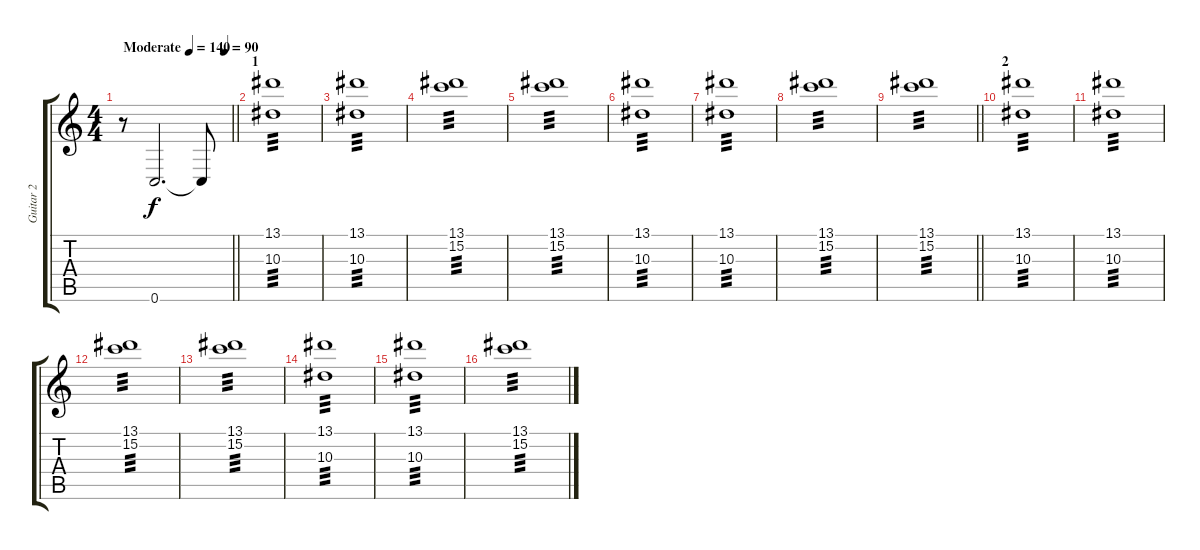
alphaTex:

\track ("Guitar 2" "Guitar 2") {instrument overdrivenguitar}
\staff {score tabs}
\tuning (D4 A3 F3 C3 G2 C2) {hide}
\ts (4 4)
\tempo (140 "Moderate")
\tempo (90 0.9375)
\tempo (140 "Moderate")
\clef g2
\barLineRight lightlight
\ks c
r.8{dy f instrument overdrivenguitar} 0.6.2{d} 0.6{t}.8 |
\section ("" "1")
(13.1 10.3).1{tp 3} |
(13.1 10.3).1{tp 3} |
(13.1 15.2).1{tp 3} |
(13.1 15.2).1{tp 3} |
(13.1 10.3).1{tp 3} |
(13.1 10.3).1{tp 3} |
(13.1 15.2).1{tp 3} |
\barLineRight lightlight
(13.1 15.2).1{tp 3} |
\section ("" "2")
(13.1 10.3).1{tp 3} |
(13.1 10.3).1{tp 3} |
(13.1 15.2).1{tp 3} |
(13.1 15.2).1{tp 3} |
(13.1 10.3).1{tp 3} |
(13.1 10.3).1{tp 3} |
(13.1 15.2).1{tp 3}
